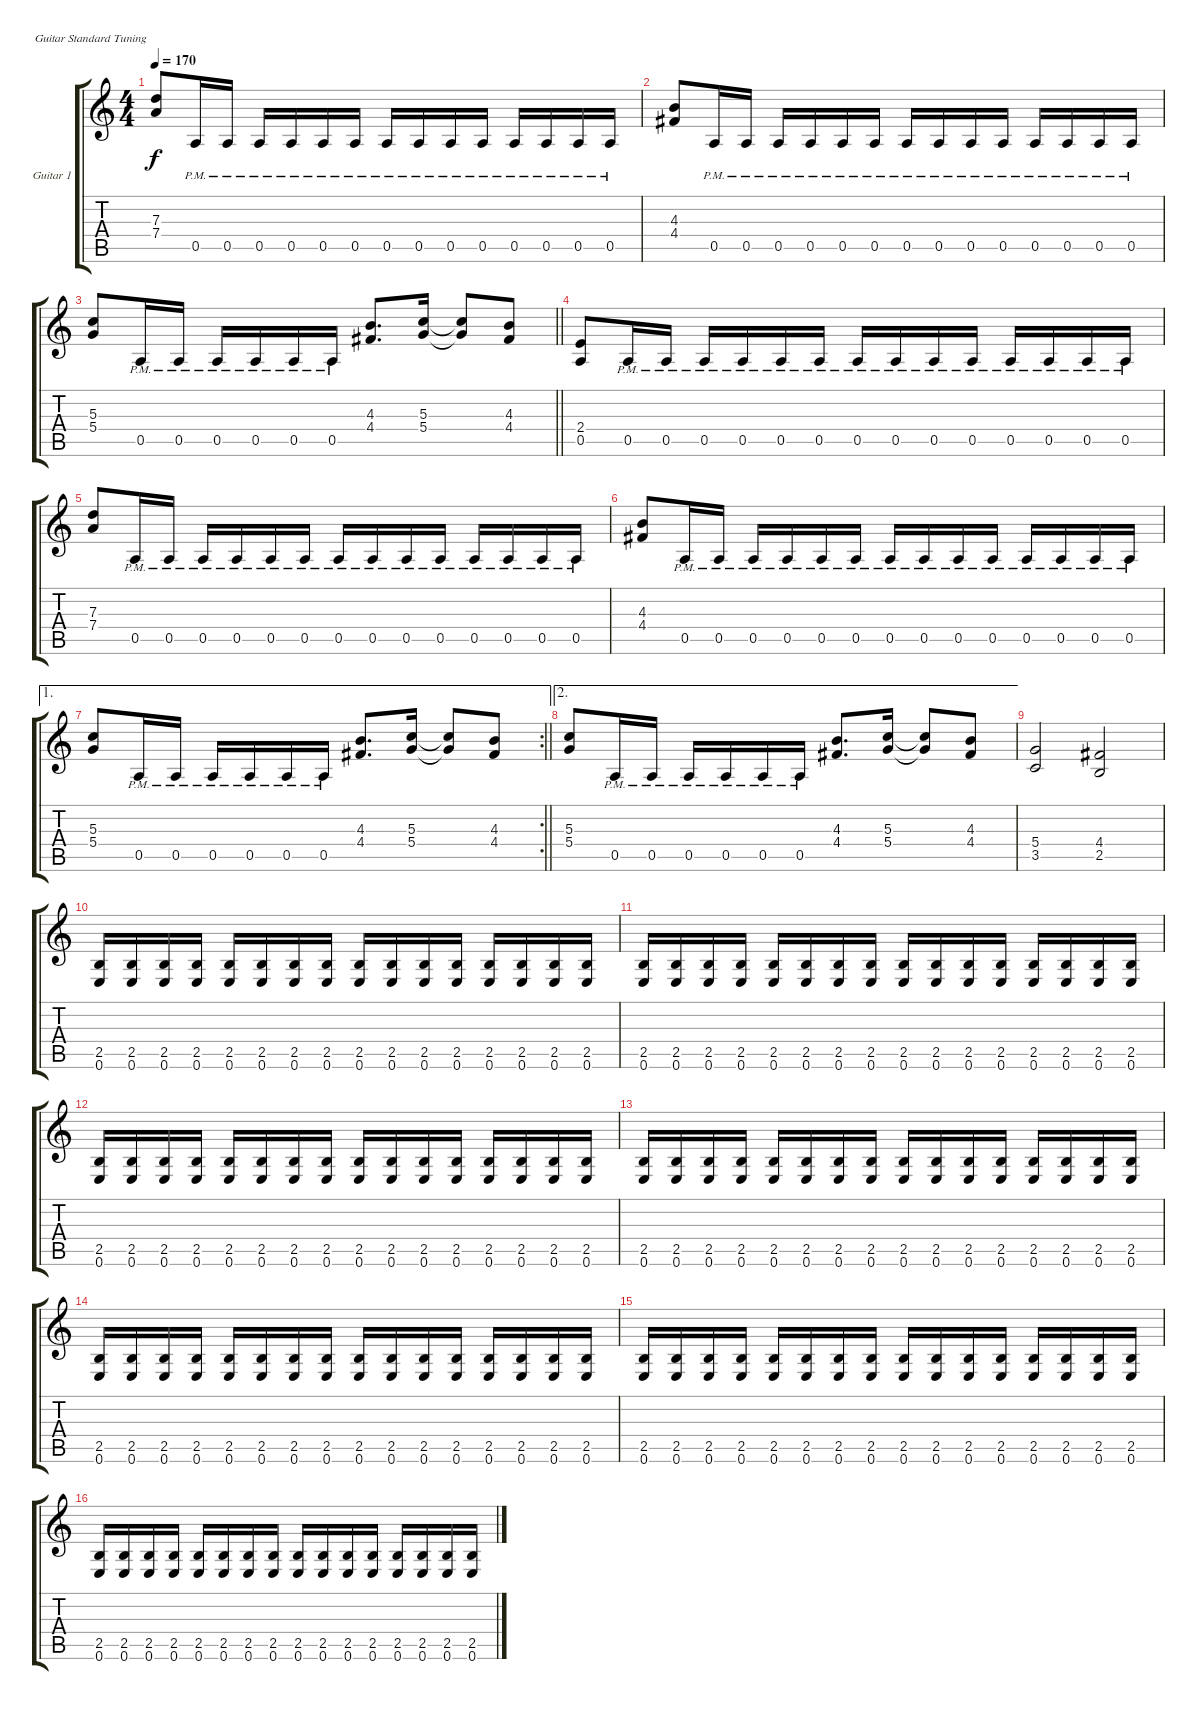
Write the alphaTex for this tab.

\bracketExtendMode groupsimilarinstruments
\firstSystemTrackNameOrientation horizontal
\otherSystemsTrackNameOrientation horizontal
\track ("Guitar 1" "Guitar 1") {instrument distortionguitar}
\staff {score tabs}
\tuning (E4 B3 G3 D3 A2 E2)
\ts (4 4)
\tempo 170
\clef g2
\ks c
(7.3 7.4).8{dy f} 0.5{pm}.16 0.5{pm}.16 0.5{pm}.16 0.5{pm}.16 0.5{pm}.16 0.5{pm}.16 0.5{pm}.16 0.5{pm}.16 0.5{pm}.16 0.5{pm}.16 0.5{pm}.16 0.5{pm}.16 0.5{pm}.16 0.5{pm}.16 |
(4.3 4.4).8 0.5{pm}.16 0.5{pm}.16 0.5{pm}.16 0.5{pm}.16 0.5{pm}.16 0.5{pm}.16 0.5{pm}.16 0.5{pm}.16 0.5{pm}.16 0.5{pm}.16 0.5{pm}.16 0.5{pm}.16 0.5{pm}.16 0.5{pm}.16 |
\barLineRight lightlight
(5.3 5.4).8 0.5{pm}.16 0.5{pm}.16 0.5{pm}.16 0.5{pm}.16 0.5{pm}.16 0.5{pm}.16 (4.3 4.4).8{d} (5.3 5.4).16 (5.3{t} 5.4{t}).8 (4.3 4.4).8 |
(2.4 0.5).8 0.5{pm}.16 0.5{pm}.16 0.5{pm}.16 0.5{pm}.16 0.5{pm}.16 0.5{pm}.16 0.5{pm}.16 0.5{pm}.16 0.5{pm}.16 0.5{pm}.16 0.5{pm}.16 0.5{pm}.16 0.5{pm}.16 0.5{pm}.16 |
(7.3 7.4).8 0.5{pm}.16 0.5{pm}.16 0.5{pm}.16 0.5{pm}.16 0.5{pm}.16 0.5{pm}.16 0.5{pm}.16 0.5{pm}.16 0.5{pm}.16 0.5{pm}.16 0.5{pm}.16 0.5{pm}.16 0.5{pm}.16 0.5{pm}.16 |
(4.3 4.4).8 0.5{pm}.16 0.5{pm}.16 0.5{pm}.16 0.5{pm}.16 0.5{pm}.16 0.5{pm}.16 0.5{pm}.16 0.5{pm}.16 0.5{pm}.16 0.5{pm}.16 0.5{pm}.16 0.5{pm}.16 0.5{pm}.16 0.5{pm}.16 |
\ae 1
\rc 2
\barLineRight lightlight
(5.3 5.4).8 0.5{pm}.16 0.5{pm}.16 0.5{pm}.16 0.5{pm}.16 0.5{pm}.16 0.5{pm}.16 (4.3 4.4).8{d} (5.3 5.4).16 (5.3{t} 5.4{t}).8 (4.3 4.4).8 |
\ae 2
(5.3 5.4).8 0.5{pm}.16 0.5{pm}.16 0.5{pm}.16 0.5{pm}.16 0.5{pm}.16 0.5{pm}.16 (4.3 4.4).8{d} (5.3 5.4).16 (5.3{t} 5.4{t}).8 (4.3 4.4).8 |
(5.4 3.5).2 (4.4 2.5).2 |
(2.5 0.6).16 (2.5 0.6).16 (2.5 0.6).16 (2.5 0.6).16 (2.5 0.6).16 (2.5 0.6).16 (2.5 0.6).16 (2.5 0.6).16 (2.5 0.6).16 (2.5 0.6).16 (2.5 0.6).16 (2.5 0.6).16 (2.5 0.6).16 (2.5 0.6).16 (2.5 0.6).16 (2.5 0.6).16 |
(2.5 0.6).16 (2.5 0.6).16 (2.5 0.6).16 (2.5 0.6).16 (2.5 0.6).16 (2.5 0.6).16 (2.5 0.6).16 (2.5 0.6).16 (2.5 0.6).16 (2.5 0.6).16 (2.5 0.6).16 (2.5 0.6).16 (2.5 0.6).16 (2.5 0.6).16 (2.5 0.6).16 (2.5 0.6).16 |
(2.5 0.6).16 (2.5 0.6).16 (2.5 0.6).16 (2.5 0.6).16 (2.5 0.6).16 (2.5 0.6).16 (2.5 0.6).16 (2.5 0.6).16 (2.5 0.6).16 (2.5 0.6).16 (2.5 0.6).16 (2.5 0.6).16 (2.5 0.6).16 (2.5 0.6).16 (2.5 0.6).16 (2.5 0.6).16 |
(2.5 0.6).16 (2.5 0.6).16 (2.5 0.6).16 (2.5 0.6).16 (2.5 0.6).16 (2.5 0.6).16 (2.5 0.6).16 (2.5 0.6).16 (2.5 0.6).16 (2.5 0.6).16 (2.5 0.6).16 (2.5 0.6).16 (2.5 0.6).16 (2.5 0.6).16 (2.5 0.6).16 (2.5 0.6).16 |
(2.5 0.6).16 (2.5 0.6).16 (2.5 0.6).16 (2.5 0.6).16 (2.5 0.6).16 (2.5 0.6).16 (2.5 0.6).16 (2.5 0.6).16 (2.5 0.6).16 (2.5 0.6).16 (2.5 0.6).16 (2.5 0.6).16 (2.5 0.6).16 (2.5 0.6).16 (2.5 0.6).16 (2.5 0.6).16 |
(2.5 0.6).16 (2.5 0.6).16 (2.5 0.6).16 (2.5 0.6).16 (2.5 0.6).16 (2.5 0.6).16 (2.5 0.6).16 (2.5 0.6).16 (2.5 0.6).16 (2.5 0.6).16 (2.5 0.6).16 (2.5 0.6).16 (2.5 0.6).16 (2.5 0.6).16 (2.5 0.6).16 (2.5 0.6).16 |
(2.5 0.6).16 (2.5 0.6).16 (2.5 0.6).16 (2.5 0.6).16 (2.5 0.6).16 (2.5 0.6).16 (2.5 0.6).16 (2.5 0.6).16 (2.5 0.6).16 (2.5 0.6).16 (2.5 0.6).16 (2.5 0.6).16 (2.5 0.6).16 (2.5 0.6).16 (2.5 0.6).16 (2.5 0.6).16
